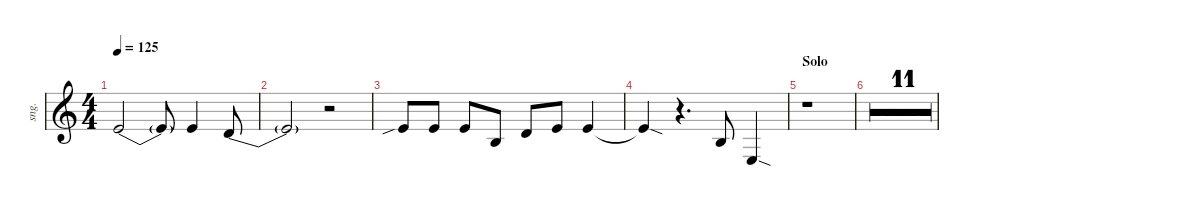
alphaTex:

\defaultSystemsLayout 4
\hideDynamics
\bracketExtendMode nobrackets
\track ("Vocals" "sng.") {defaultSystemsLayout 4 multiBarRest instrument voiceoohs}
\staff {score}
\tuning (E4 B3 G3 D3 A2 E2)
\ts (4 4)
\tempo 125
\clef g2
\ks c
9.3{be (bendrelease 10.2 0 22.2 4 38.4 4 52.8 0)}.2{dy mf} 9.3{t}.8 9.3.4 7.3{be (bend 0 0 24.599999999999998 4)}.8 |
7.3{t}.2 r.2 |
5.2{sib}.8 5.2.8 5.2.8 4.3.8 7.3.8 5.2.8 5.2.4 |
5.2{sod t}.4 r.4{d} 4.3.8 2.4{sod}.4 |
\section ("" "Solo")
r.1 |
r.1 |
r.1 |
r.1 |
r.1 |
r.1 |
r.1 |
r.1 |
r.1 |
r.1 |
r.1 |
r.1
